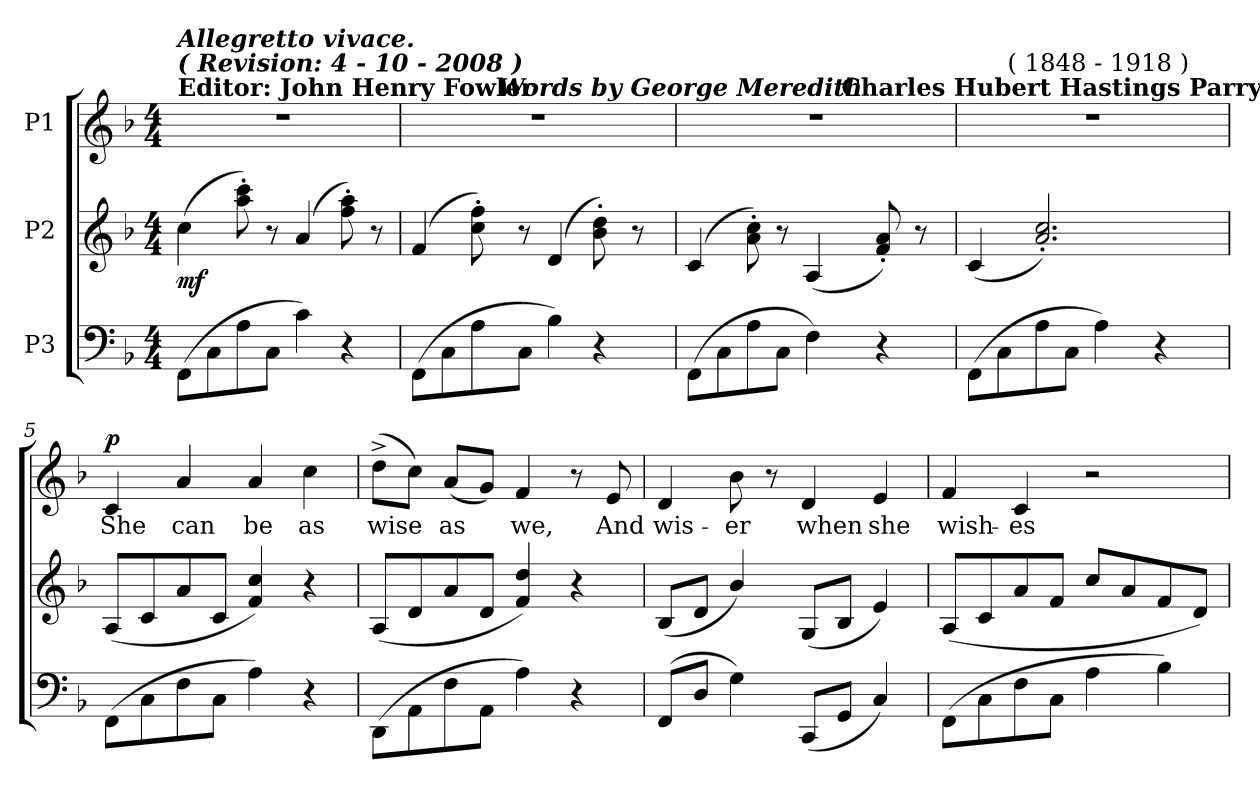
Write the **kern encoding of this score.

**kern	**kern	**dynam	**kern	**text	**dynam
*part3	*part2	*part2	*part1	*part1	*part1
*staff3	*staff2	*staff2	*staff1	*staff1	*staff1
*I"P3	*I"P2	*	*I"P1	*	*
!!LO:PB:g=z
*clefF4	*clefG2	*	*clefG2	*	*
*k[b-]	*k[b-]	*	*k[b-]	*	*
*F:	*F:	*	*F:	*	*
*M4/4	*M4/4	*	*M4/4	*	*
*MM180	*MM180	*	*MM180	*	*
=1	=1	=1	=1	=1	=1
!	!	!	!LO:TX:a:B:t=Editor&colon; John Henry Fowler	!	!
!	!	!	!LO:TX:a:Bi:t=(  Revision&colon;   4 - 10 - 2008  )	!	!
!	!	!	!LO:TX:a:Bi:t=Allegretto vivace.	!	!
(8FFi\L	(4cci\	mf	1r	.	.
8Ci\	.	.	.	.	.
8Ai\	8aai\' 8ccci')	.	.	.	.
8Ci\J	8r	.	.	.	.
4ci\)	(4ai/	.	.	.	.
4r	8ffi\' 8aai')	.	.	.	.
.	8r	.	.	.	.
=2	=2	=2	=2	=2	=2
!	!	!	!LO:TX:a:Bi:t=From "English Lyrics" -  Set 8 -  Number 3	!	!
*	*	*	*^	*	*
(8FFi\L	(4fi/	.	1r	4ryy	.	.
8Ci\	.	.	.	.	.	.
8Ai\	8cci\' 8ffi')	.	.	32ryy	.	.
.	.	.	.	64ryy	.	.
.	.	.	.	256..ryy	.	.
!	!	!	!	!LO:TX:a:Bi:t=Words by George Meredith	!	!
.	.	.	.	2ryy	.	.
8Ci\J	8r	.	.	.	.	.
4B-i\)	(4di/	.	.	.	.	.
4r	8b-i\' 8ddi')	.	.	.	.	.
.	.	.	.	8ryy	.	.
.	8r	.	.	.	.	.
.	.	.	.	16ryy	.	.
.	.	.	.	128ryy	.	.
.	.	.	.	1024ryy	.	.
=3	=3	=3	=3	=3	=3	=3
(8FFi\L	(4ci/	.	1r	2ryy	.	.
8Ci\	.	.	.	.	.	.
8Ai\	8ai\' 8cci')	.	.	.	.	.
8Ci\J	8r	.	.	.	.	.
4Fi\)	(4Ai/	.	.	16ryy	.	.
.	.	.	.	64ryy	.	.
.	.	.	.	128ryy	.	.
.	.	.	.	512ryy	.	.
!	!	!	!	!LO:TX:a:B:t=Charles Hubert Hastings Parry	!	!
.	.	.	.	4ryy	.	.
4r	8fi/' 8ai')	.	.	.	.	.
.	.	.	.	8ryy	.	.
.	8r	.	.	.	.	.
.	.	.	.	32ryy	.	.
.	.	.	.	256.ryy	.	.
=4	=4	=4	=4	=4	=4	=4
(8FFi\L	(4ci/	.	1r	8ryy	.	.
8Ci\	.	.	.	128ryy	.	.
.	.	.	.	256ryy	.	.
.	.	.	.	1024ryy	.	.
!	!	!	!	!LO:TX:a:t=( 1848 - 1918 )	!	!
.	.	.	.	2ryy	.	.
8Ai\	2.ai/' 2.cci')	.	.	.	.	.
8Ci\J	.	.	.	.	.	.
4Ai\)	.	.	.	.	.	.
.	.	.	.	4ryy	.	.
4r	.	.	.	.	.	.
.	.	.	.	16ryy	.	.
.	.	.	.	32ryy	.	.
.	.	.	.	64ryy	.	.
.	.	.	.	512.ryy	.	.
*	*	*	*v	*v	*	*
!!LO:LB:g=z
=5	=5	=5	=5	=5	=5
*	*	*	*^	*	*
!	!	!	!	!	!LO:LY:b:color=#000000	!
*	*	*	*v	*v	*	*
(8FFi\L	(8Ai/L	.	4ci/	She	p
8Ci\	8ci/	.	.	.	.
!	!	!	!	!LO:LY:b:color=#000000	!
8Fi\	8ai/	.	4ai/	can	.
8Ci\J	8ci/J	.	.	.	.
!	!	!	!	!LO:LY:b:color=#000000	!
4Ai\)	4fi/ 4cci)	.	4ai/	be	.
!	!	!	!	!LO:LY:b:color=#000000	!
4r	4r	.	4cci\	as	.
=6	=6	=6	=6	=6	=6
!	!	!	!	!LO:LY:b:color=#000000	!
(8DDi\L	(8Ai/L	.	(8dd^i\L	wise	.
8AAi\	8di/	.	8cci\J)	.	.
!	!	!	!	!LO:LY:b:color=#000000	!
8Fi\	8ai/	.	(8ai/L	as	.
8AAi\J	8di/J	.	8gi/J)	.	.
!	!	!	!	!LO:LY:b:color=#000000	!
4Ai\)	4fi/ 4ddi)	.	4fi/	we,	.
4r	4r	.	8r	.	.
!	!	!	!	!LO:LY:b:color=#000000	!
.	.	.	8ei/	And	.
=7	=7	=7	=7	=7	=7
!	!	!	!	!LO:LY:b:color=#000000	!
(8FFi/L	(8B-i/L	.	4di/	wis-	.
8Di/J	8di/J	.	.	.	.
!	!	!	!	!LO:LY:b:color=#000000	!
4Gi\)	4b-i/)	.	8b-i\	-er	.
.	.	.	8r	.	.
!	!	!	!	!LO:LY:b:color=#000000	!
(8CCi/L	(8Gi/L	.	4di/	when	.
8GGi/J	8B-i/J	.	.	.	.
!	!	!	!	!LO:LY:b:color=#000000	!
4Ci/)	4ei/)	.	4ei/	she	.
=8	=8	=8	=8	=8	=8
!	!	!	!	!LO:LY:b:color=#000000	!
(8FFi\L	(8Ai/L	.	4fi/	wish-	.
8Ci\	8ci/	.	.	.	.
!	!	!	!	!LO:LY:b:color=#000000	!
8Fi\	8ai/	.	4ci/	-es	.
8Ci\J	8fi/J	.	.	.	.
4Ai\	8cci/L	.	2r	.	.
.	8ai/	.	.	.	.
4B-i\)	8fi/	.	.	.	.
.	8di/J)	.	.	.	.
=	=	=	=	=	=
*-	*-	*-	*-	*-	*-
